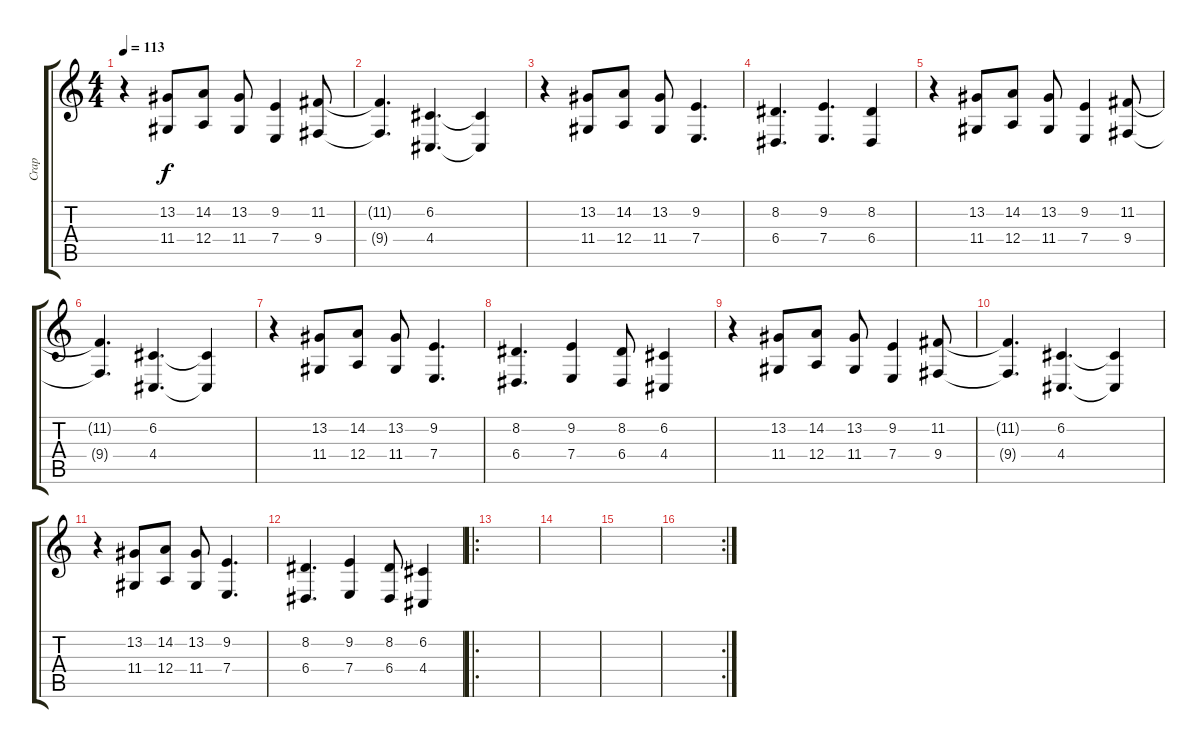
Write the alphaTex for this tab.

\track ("Crap" "Crap") {instrument electricgrandpiano}
\staff {score tabs}
\tuning (B3 G3 D3 A2 E2 B1) {hide}
\ts (4 4)
\tempo 113
\clef g2
\ks c
r.4{dy f instrument electricgrandpiano} (13.2 11.4).8 (14.2 12.4).8 (13.2 11.4).8 (9.2 7.4).4 (11.2 9.4).8 |
(11.2{t} 9.4{t}).4{d} (6.2 4.4).4{d} (6.2{t} 4.4{t}).4 |
r.4 (13.2 11.4).8 (14.2 12.4).8 (13.2 11.4).8 (9.2 7.4).4{d} |
(8.2 6.4).4{d} (9.2 7.4).4{d} (8.2 6.4).4 |
r.4 (13.2 11.4).8 (14.2 12.4).8 (13.2 11.4).8 (9.2 7.4).4 (11.2 9.4).8 |
(11.2{t} 9.4{t}).4{d} (6.2 4.4).4{d} (6.2{t} 4.4{t}).4 |
r.4 (13.2 11.4).8 (14.2 12.4).8 (13.2 11.4).8 (9.2 7.4).4{d} |
(8.2 6.4).4{d} (9.2 7.4).4 (8.2 6.4).8 (6.2 4.4).4 |
r.4 (13.2 11.4).8 (14.2 12.4).8 (13.2 11.4).8 (9.2 7.4).4 (11.2 9.4).8 |
(11.2{t} 9.4{t}).4{d} (6.2 4.4).4{d} (6.2{t} 4.4{t}).4 |
r.4 (13.2 11.4).8 (14.2 12.4).8 (13.2 11.4).8 (9.2 7.4).4{d} |
(8.2 6.4).4{d} (9.2 7.4).4 (8.2 6.4).8 (6.2 4.4).4 |
\ro
|
|
|
\rc 2
